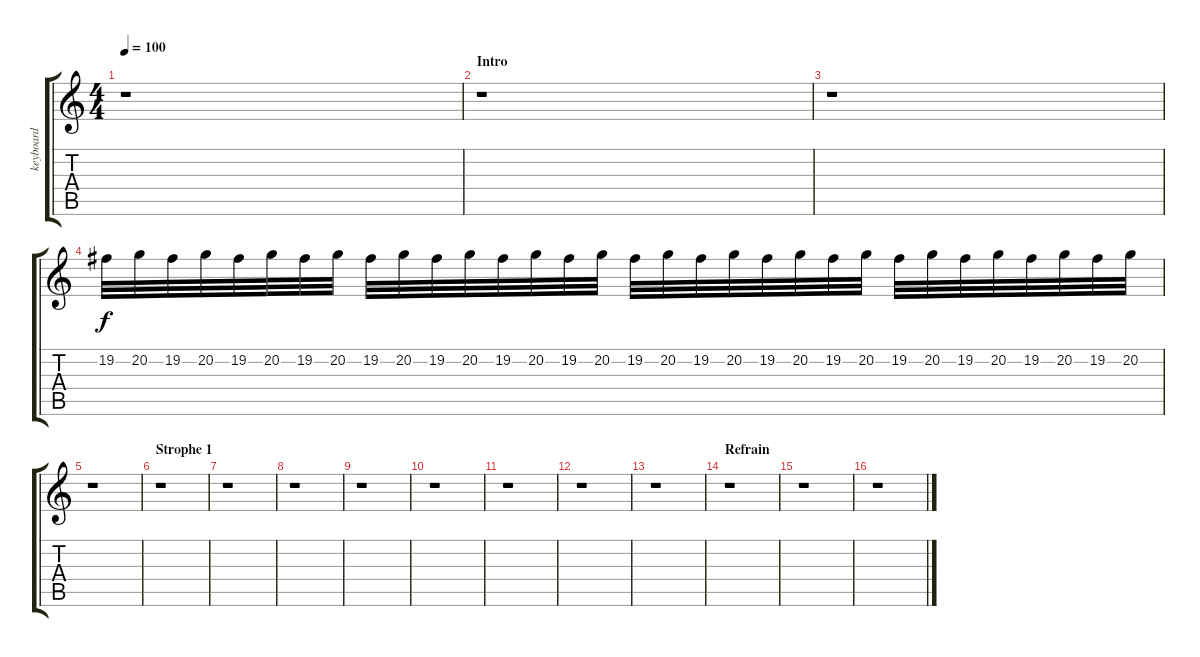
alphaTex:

\track ("keyboard" "keyboard") {instrument drawbarorgan}
\staff {score tabs}
\tuning (E4 B3 G3 D3 A2 E2) {hide}
\ts (4 4)
\section ("" "")
\tempo 100
\clef g2
\ks c
r.1{dy f instrument drawbarorgan} |
\section ("" "Intro")
r.1 |
r.1 |
19.2.32 20.2.32 19.2.32 20.2.32 19.2.32 20.2.32 19.2.32 20.2.32 19.2.32 20.2.32 19.2.32 20.2.32 19.2.32 20.2.32 19.2.32 20.2.32 19.2.32 20.2.32 19.2.32 20.2.32 19.2.32 20.2.32 19.2.32 20.2.32 19.2.32 20.2.32 19.2.32 20.2.32 19.2.32 20.2.32 19.2.32 20.2.32 |
r.1 |
\section ("" "Strophe 1")
r.1 |
r.1 |
r.1 |
r.1 |
r.1 |
r.1 |
r.1 |
r.1 |
\section ("" "Refrain")
r.1 |
r.1 |
r.1
